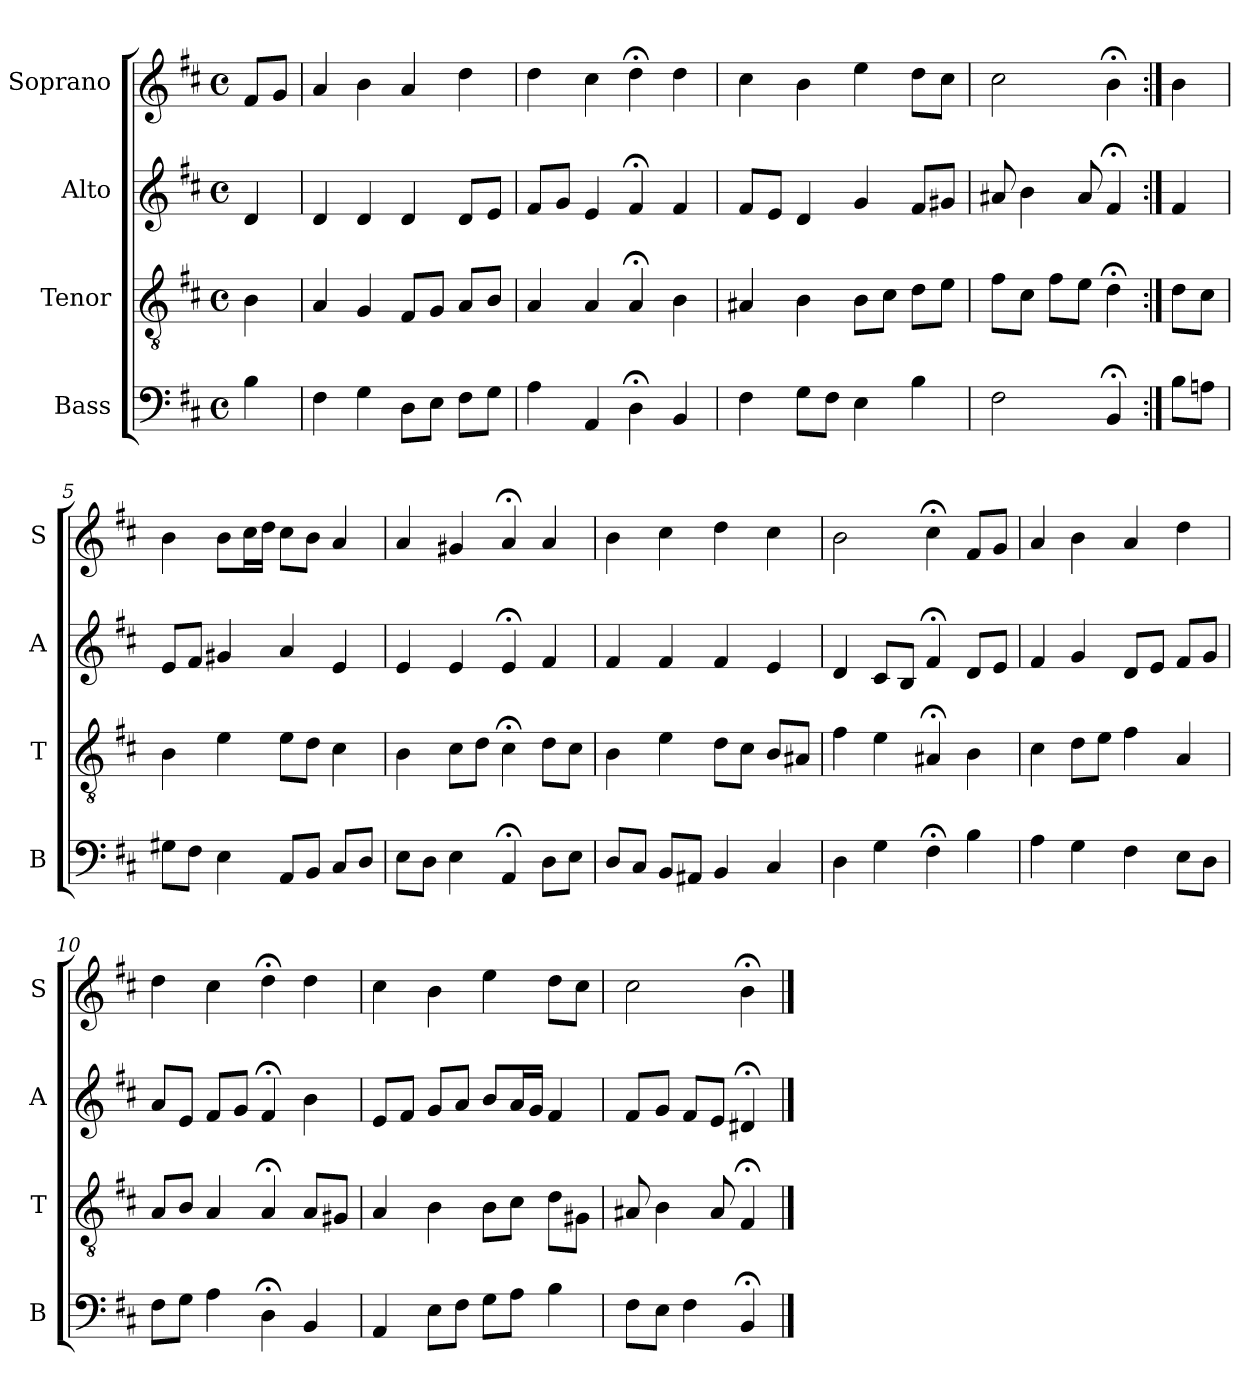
**kern	**kern	**kern	**kern
*part4	*part3	*part2	*part1
*staff4	*staff3	*staff2	*staff1
*I"Bass	*I"Tenor	*I"Alto	*I"Soprano
*I'B	*I'T	*I'A	*I'S
*clefF4	*clefGv2	*clefG2	*clefG2
*k[f#c#]	*k[f#c#]	*k[f#c#]	*k[f#c#]
*b:	*b:	*b:	*b:
*M4/4	*M4/4	*M4/4	*M4/4
*met(c)	*met(c)	*met(c)	*met(c)
*MM100	*MM100	*MM100	*MM100
=	=	=	=
4B	4B	4d	8f#L
.	.	.	8gJ
=1	=1	=1	=1
4F#	4A	4d	4a
4G	4G	4d	4b
8DL	8F#L	4d	4a
8EJ	8GJ	.	.
8F#L	8AL	8dL	4dd
8GJ	8BJ	8eJ	.
=2	=2	=2	=2
4A	4A	8f#L	4dd
.	.	8gJ	.
4AA	4A	4e	4cc#
4D;<	4A;<	4f#;<	4dd;<
4BB	4B	4f#	4dd
=3	=3	=3	=3
4F#	4A#X	8f#L	4cc#
.	.	8eJ	.
8GL	4B	4d	4b
8F#J	.	.	.
4E	8BL	4g	4ee
.	8c#J	.	.
4B	8dL	8f#L	8ddL
.	8eJ	8g#XJ	8cc#J
=4	=4	=4	=4
2F#	8f#L	8a#X	2cc#
.	8c#J	4b	.
.	8f#L	.	.
.	8eJ	8a#	.
4BB;<	4d;<	4f#;<	4b;<
=:|!	=:|!	=:|!	=:|!
8BL	8dL	4f#	4b
8AnJ	8c#J	.	.
=5	=5	=5	=5
8G#XL	4B	8eL	4b
8F#J	.	8f#J	.
4E	4e	4g#X	8bL
.	.	.	16cc#L
.	.	.	16ddJJ
8AAL	8eL	4a	8cc#L
8BBJ	8dJ	.	8bJ
8C#L	4c#	4e	4a
8DJ	.	.	.
=6	=6	=6	=6
8EL	4B	4e	4a
8DJ	.	.	.
4E	8c#L	4e	4g#X
.	8dJ	.	.
4AA;<	4c#;<	4e;<	4a;<
8DL	8dL	4f#	4a
8EJ	8c#J	.	.
=7	=7	=7	=7
8DL	4B	4f#	4b
8C#J	.	.	.
8BBL	4e	4f#	4cc#
8AA#XJ	.	.	.
4BB	8dL	4f#	4dd
.	8c#J	.	.
4C#	8BL	4e	4cc#
.	8A#XJ	.	.
=8	=8	=8	=8
4D	4f#	4d	2b
4G	4e	8c#L	.
.	.	8BJ	.
4F#;<	4A#X;<	4f#;<	4cc#;<
4B	4B	8dL	8f#L
.	.	8eJ	8gJ
=9	=9	=9	=9
4A	4c#	4f#	4a
4G	8dL	4g	4b
.	8eJ	.	.
4F#	4f#	8dL	4a
.	.	8eJ	.
8EL	4A	8f#L	4dd
8DJ	.	8gJ	.
=10	=10	=10	=10
8F#L	8AL	8aL	4dd
8GJ	8BJ	8eJ	.
4A	4A	8f#L	4cc#
.	.	8gJ	.
4D;<	4A;<	4f#;<	4dd;<
4BB	8AL	4b	4dd
.	8G#XJ	.	.
=11	=11	=11	=11
4AA	4A	8eL	4cc#
.	.	8f#J	.
8EL	4B	8gL	4b
8F#J	.	8aJ	.
8GL	8BL	8bL	4ee
8AJ	8c#J	16aL	.
.	.	16gJJ	.
4B	8dL	4f#	8ddL
.	8G#XJ	.	8cc#J
=12	=12	=12	=12
8F#L	8A#X	8f#L	2cc#
8EJ	4Bi	8gJ	.
4F#	.	8f#iL	.
.	8A#i	8eiJ	.
4BB;<	4F#;<	4d#X;<	4b;<
==	==	==	==
*-	*-	*-	*-
